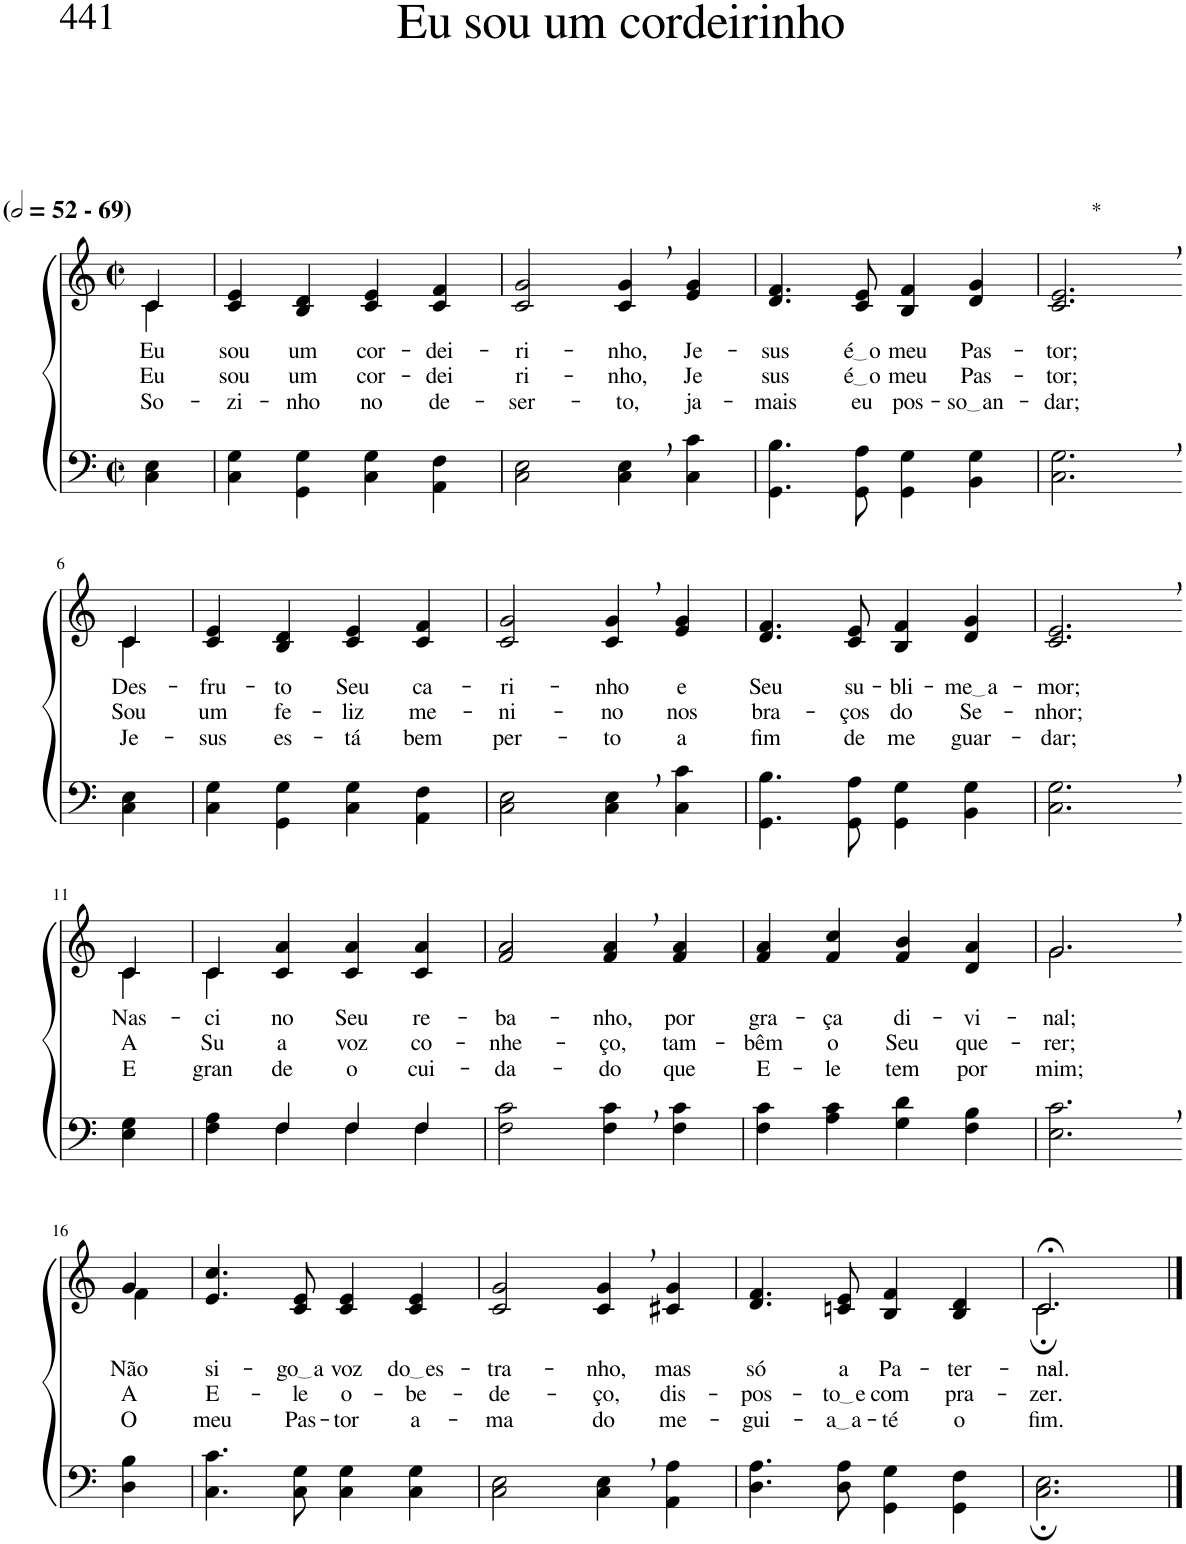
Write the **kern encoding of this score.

**kern	**kern	**text	**text	**text
*part2	*part1	*part1	*part1	*part1
*staff2	*staff1	*staff1	*staff1	*staff1
*I"Parte III e IV	*I"Parte I e II	*	*	*
*clefF4	*clefG2	*	*	*
*Trd-1c-2	*Trd-1c-2	*	*	*
*k[]	*k[]	*	*	*
*M2/2	*M2/2	*	*	*
*met(c|)	*met(c|)	*	*	*
*MM104	*MM104	*	*	*
=1	=1	=1	=1	=1
!	!LO:TX:a:B:t=(	!	!	!
!	!LO:TX:a:B:t=- 69)	!	!	!
!	!	!LO:LY:b	!LO:LY:b	!LO:LY:b
*	*^	*	*	*
4C\ 4E\	4c\	4c/	Eu	Eu	So-
=2	=2	=2	=2	=2	=2
!	!	!	!LO:LY:b	!LO:LY:b	!LO:LY:b
*	*v	*v	*	*	*
4C\ 4G\	4c/ 4e/	sou	sou	-zi-
!	!	!LO:LY:b	!LO:LY:b	!LO:LY:b
4GG\ 4G\	4B/ 4d/	um	um	-nho
!	!	!LO:LY:b	!LO:LY:b	!LO:LY:b
4C\ 4G\	4c/ 4e/	cor-	cor-	no
!	!	!LO:LY:b	!LO:LY:b	!LO:LY:b
4AA\ 4F\	4c/ 4f/	-dei-	-dei	de-
=3	=3	=3	=3	=3
!	!	!LO:LY:b	!LO:LY:b	!LO:LY:b
2C\ 2E\	2c/ 2g/	-ri-	ri-	-ser-
!	!	!LO:LY:b	!LO:LY:b	!LO:LY:b
4C\, 4E\,	4c/, 4g/,	-nho,	-nho,	-to,
!	!	!LO:LY:b	!LO:LY:b	!LO:LY:b
4C\ 4c\	4e/ 4g/	Je-	Je	ja-
=4	=4	=4	=4	=4
!	!	!LO:LY:b	!LO:LY:b	!LO:LY:b
4.GG\ 4.B\	4.d/ 4.f/	-sus	sus	-mais
!	!	!LO:LY:b	!LO:LY:b	!LO:LY:b
8GG\ 8A\	8c/ 8e/	é o	é o	eu
!	!	!LO:LY:b	!LO:LY:b	!LO:LY:b
4GG\ 4G\	4B/ 4f/	meu	meu	pos-
!	!	!LO:LY:b	!LO:LY:b	!LO:LY:b
4BB\ 4G\	4d/ 4g/	Pas-	Pas-	so an
=5	=5	=5	=5	=5
!	!LO:TX:a:t=*	!	!	!
!	!	!LO:LY:b	!LO:LY:b	!LO:LY:b
2.C\, 2.G\,	2.c/, 2.e/,	-tor;	-tor;	-dar;
!!LO:LB:g=z
=6-	=6-	=6-	=6-	=6-
!	!	!LO:LY:b	!LO:LY:b	!LO:LY:b
*	*^	*	*	*
4C\ 4E\	4c\	4c/	Des-	Sou	Je-
=7	=7	=7	=7	=7	=7
!	!	!	!LO:LY:b	!LO:LY:b	!LO:LY:b
*	*v	*v	*	*	*
4C\ 4G\	4c/ 4e/	-fru-	um	-sus
!	!	!LO:LY:b	!LO:LY:b	!LO:LY:b
4GG\ 4G\	4B/ 4d/	-to	fe-	es-
!	!	!LO:LY:b	!LO:LY:b	!LO:LY:b
4C\ 4G\	4c/ 4e/	Seu	-liz	-tá
!	!	!LO:LY:b	!LO:LY:b	!LO:LY:b
4AA\ 4F\	4c/ 4f/	ca-	me-	bem
=8	=8	=8	=8	=8
!	!	!LO:LY:b	!LO:LY:b	!LO:LY:b
2C\ 2E\	2c/ 2g/	-ri-	-ni-	per-
!	!	!LO:LY:b	!LO:LY:b	!LO:LY:b
4C\, 4E\,	4c/, 4g/,	-nho	-no	-to
!	!	!LO:LY:b	!LO:LY:b	!LO:LY:b
4C\ 4c\	4e/ 4g/	e	nos	a
=9	=9	=9	=9	=9
!	!	!LO:LY:b	!LO:LY:b	!LO:LY:b
4.GG\ 4.B\	4.d/ 4.f/	Seu	bra-	fim
!	!	!LO:LY:b	!LO:LY:b	!LO:LY:b
8GG\ 8A\	8c/ 8e/	su-	-ços	de
!	!	!LO:LY:b	!LO:LY:b	!LO:LY:b
4GG\ 4G\	4B/ 4f/	-bli-	do	me
!	!	!LO:LY:b	!LO:LY:b	!LO:LY:b
4BB\ 4G\	4d/ 4g/	me a	Se-	guar-
=10	=10	=10	=10	=10
!	!	!LO:LY:b	!LO:LY:b	!LO:LY:b
2.C\, 2.G\,	2.c/, 2.e/,	-mor;	-nhor;	-dar;
!!LO:LB:g=z
=11-	=11-	=11-	=11-	=11-
*	*^	*	*	*
!	!	!	!LO:LY:b	!LO:LY:b	!LO:LY:b
4E\ 4G\	4c/	4c\	Nas-	A	E
=12	=12	=12	=12	=12	=12
*^	*	*	*	*	*
!	!	!	!	!LO:LY:b	!LO:LY:b	!LO:LY:b
4F\ 4A\	4ryy	4c/	4c\	-ci	Su-	gran-
!	!	!	!	!LO:LY:b	!LO:LY:b	!LO:LY:b
4F\	4F/	4c/ 4a/	2.ryy	no	-a	-de
!	!	!	!	!LO:LY:b	!LO:LY:b	!LO:LY:b
4F\	4F/	4c/ 4a/	.	Seu	voz	o
!	!	!	!	!LO:LY:b	!LO:LY:b	!LO:LY:b
4F\	4F/	4c/ 4a/	.	re-	co-	cui-
*	*	*v	*v	*	*	*
=13	=13	=13	=13	=13	=13
!	!	!	!LO:LY:b	!LO:LY:b	!LO:LY:b
*v	*v	*	*	*	*
2F\ 2c\	2f/ 2a/	-ba-	-nhe-	-da-
!	!	!LO:LY:b	!LO:LY:b	!LO:LY:b
4F\, 4c\,	4f/, 4a/,	-nho,	-ço,	-do
!	!	!LO:LY:b	!LO:LY:b	!LO:LY:b
4F\ 4c\	4f/ 4a/	por	tam-	que
=14	=14	=14	=14	=14
!	!	!LO:LY:b	!LO:LY:b	!LO:LY:b
4F\ 4c\	4f/ 4a/	gra-	-bêm	E-
!	!	!LO:LY:b	!LO:LY:b	!LO:LY:b
4A\ 4c\	4f/ 4cc/	-ça	o	-le
!	!	!LO:LY:b	!LO:LY:b	!LO:LY:b
4G\ 4d\	4f/ 4b/	di-	Seu	tem
!	!	!LO:LY:b	!LO:LY:b	!LO:LY:b
4F\ 4B\	4d/ 4a/	-vi-	que-	por
=15	=15	=15	=15	=15
!	!	!LO:LY:b	!LO:LY:b	!LO:LY:b
*	*^	*	*	*
2.E\, 2.c\,	2.g,\	2.g/	-nal;	-rer;	mim;
!!LO:LB:g=z	!!
=16-	=16-	=16-	=16-	=16-	=16-
!	!	!	!LO:LY:b	!LO:LY:b	!LO:LY:b
4D\ 4B\	4g/	4f\	Não	A	O
=17	=17	=17	=17	=17	=17
!	!	!	!LO:LY:b	!LO:LY:b	!LO:LY:b
*	*v	*v	*	*	*
4.C\ 4.c\	4.e/ 4.cc/	si-	E-	meu
!	!	!LO:LY:b	!LO:LY:b	!LO:LY:b
8C\ 8G\	8c/ 8e/	go a	-le	Pas-
!	!	!LO:LY:b	!LO:LY:b	!LO:LY:b
4C\ 4G\	4c/ 4e/	voz	o-	-tor
!	!	!LO:LY:b	!LO:LY:b	!LO:LY:b
4C\ 4G\	4c/ 4e/	do es	-be-	a-
=18	=18	=18	=18	=18
!	!	!LO:LY:b	!LO:LY:b	!LO:LY:b
2C\ 2E\	2c/ 2g/	-tra-	-de-	-ma
!	!	!LO:LY:b	!LO:LY:b	!LO:LY:b
4C\, 4E\,	4c/, 4g/,	-nho,	-ço,	do
!	!	!LO:LY:b	!LO:LY:b	!LO:LY:b
4AA\ 4A\	4c#X/ 4g/	mas	dis-	me-
=19	=19	=19	=19	=19
!	!	!LO:LY:b	!LO:LY:b	!LO:LY:b
4.D\ 4.A\	4.d/ 4.f/	só	-pos-	-gui-
!	!	!LO:LY:b	!LO:LY:b	!LO:LY:b
8D\ 8A\	8cn/ 8e/	a	to e	a a
!	!	!LO:LY:b	!LO:LY:b	!LO:LY:b
4GG\ 4G\	4B/ 4f/	Pa-	com	-té
!	!	!LO:LY:b	!LO:LY:b	!LO:LY:b
4GG\ 4F\	4B/ 4d/	-ter-	pra-	o
=20	=20	=20	=20	=20
!	!	!LO:LY:b	!LO:LY:b	!LO:LY:b
*	*^	*	*	*
2.C\; 2.E\;	2.c;<\	2.c;/	-nal.-	-zer.	fim.
*	*v	*v	*	*	*
==	==	==	==	==
*-	*-	*-	*-	*-
